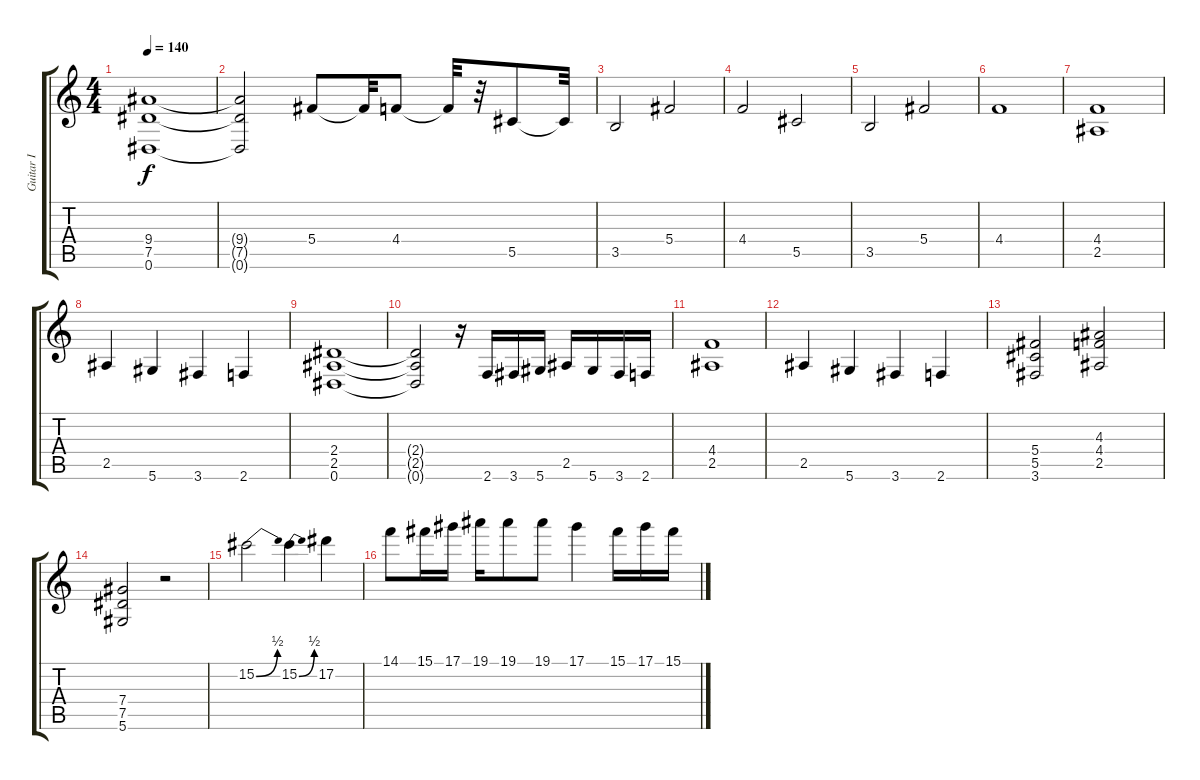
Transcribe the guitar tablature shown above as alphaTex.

\track ("Guitar I" "Guitar I") {instrument distortionguitar}
\staff {score tabs}
\tuning (Eb4 Bb3 Gb3 Db3 Ab2 Eb2) {hide}
\ts (4 4)
\tempo 140
\clef g2
\ks c
(9.4 7.5 0.6).1{dy f} |
(9.4{t} 7.5{t} 0.6{t}).2 5.4.8 5.4{t}.32 4.4.8 4.4{t}.32 r.32 5.5.8 5.5{t}.32 |
3.5.2 5.4.2 |
4.4.2 5.5.2 |
3.5.2 5.4.2 |
4.4.1 |
(4.4 2.5).1 |
2.5.4 5.6.4 3.6.4 2.6.4 |
(2.4 2.5 0.6).1 |
(2.4{t} 2.5{t} 0.6{t}).2 r.16 2.6.16 3.6.16 5.6.16 2.5.16 5.6.16 3.6.16 2.6.16 |
(4.4 2.5).1 |
2.5.4 5.6.4 3.6.4 2.6.4 |
(5.4 5.5 3.6).2 (4.3 4.4 2.5).2 |
(7.4 7.5 5.6).2 r.2 |
15.2{be (bend 0 0 60 2)}.2 15.2{be (bend 0 0 60 2)}.4 17.2.4 |
14.1.8 15.1.16 17.1.16 19.1.16 19.1.8 19.1.8 17.1.4 15.1.16 17.1.16 15.1.16
